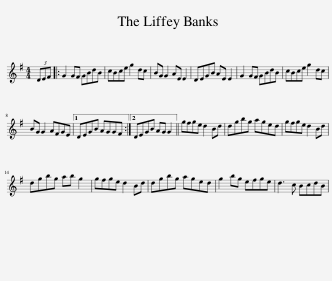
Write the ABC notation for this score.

X:1
L:1/8
M:4/4
I:linebreak $
K:G
V:1 treble
V:1
 (3DEF |: G2 GF GBdB | cBce g2 dc | BG G2 AE E2 | DEGB AE E2 | %5
 G2 GF GBdB | cBce g2 dc |$ BG G2 AFGE |1 DEGB AGGF :|2 DEGB AG G2 || %10
 gfge d2 Bd | dgbg aged | gfge d2 Bd |$ dgbg ab g2 | gfge d2 Bd | %15
 dgbg aged | g2 bg efge | d3 c BcdB | %18
